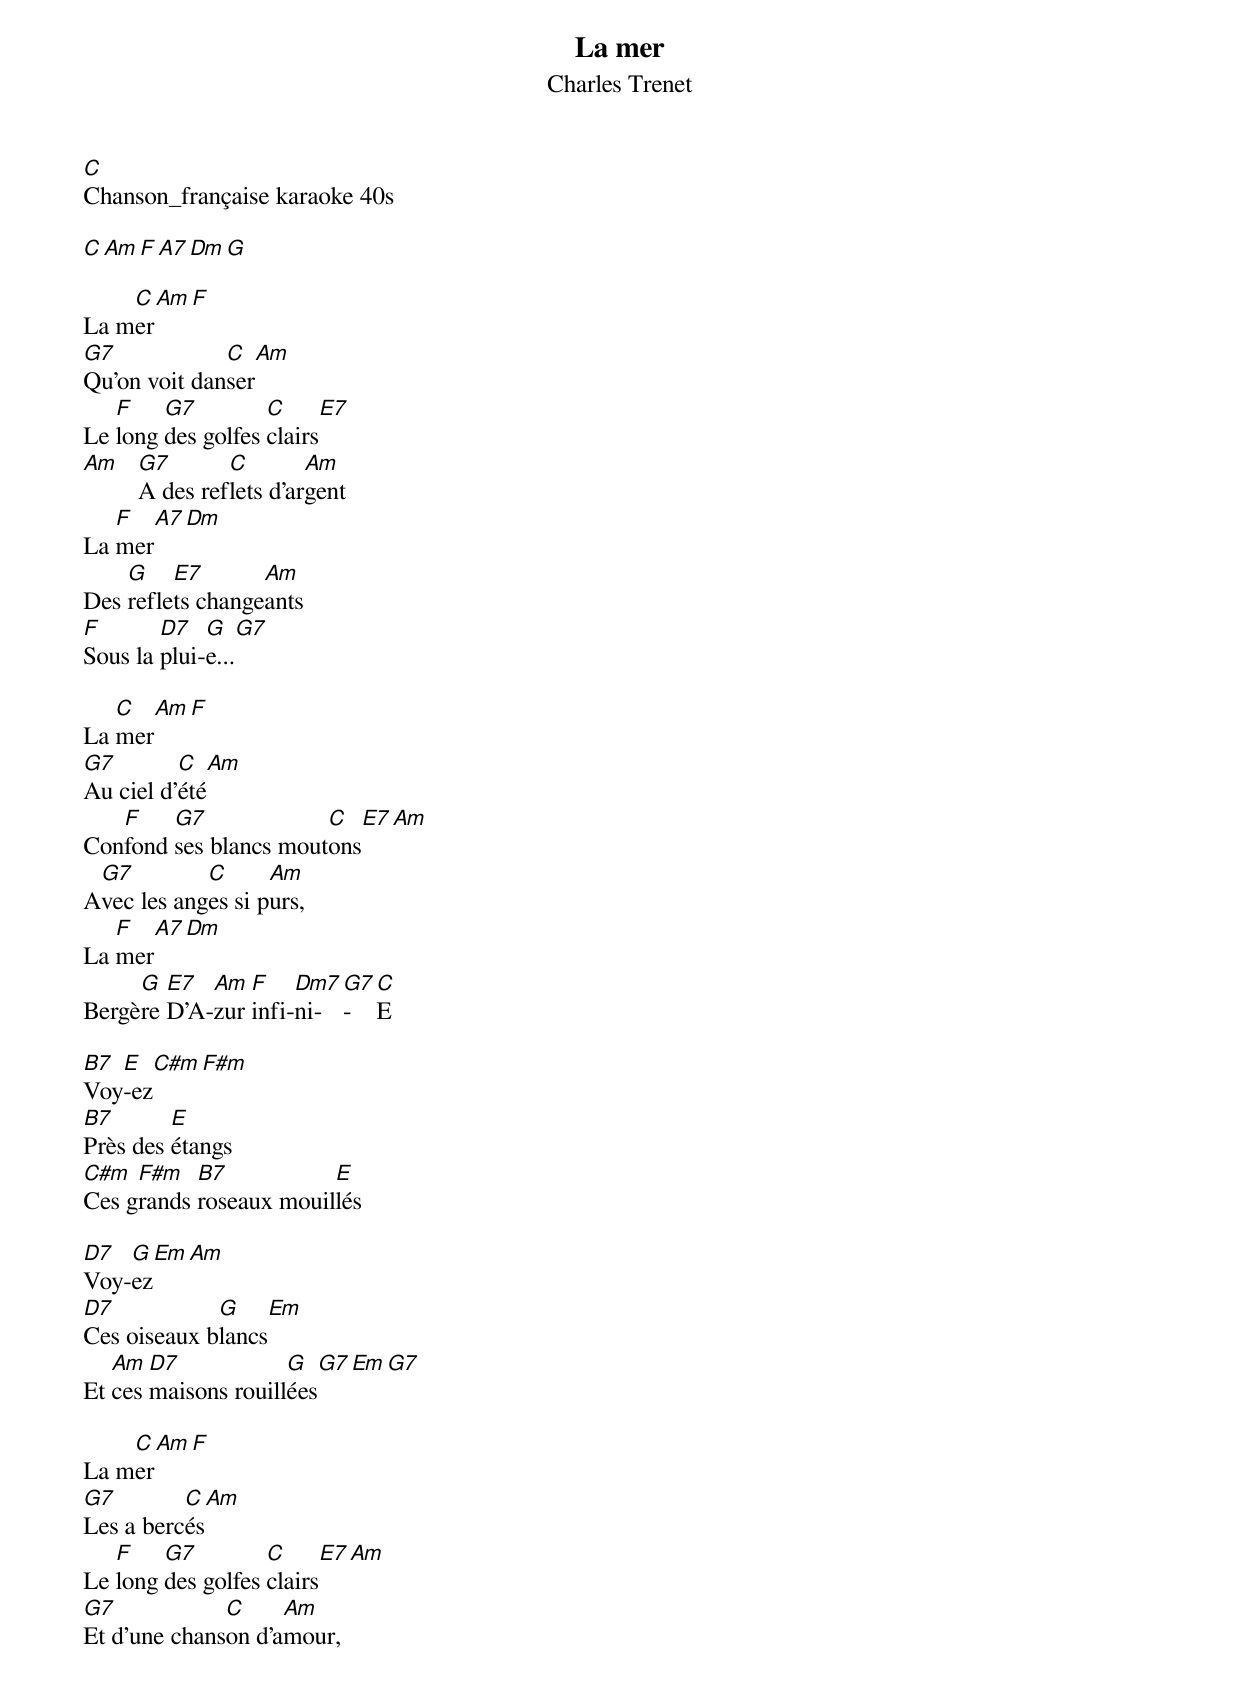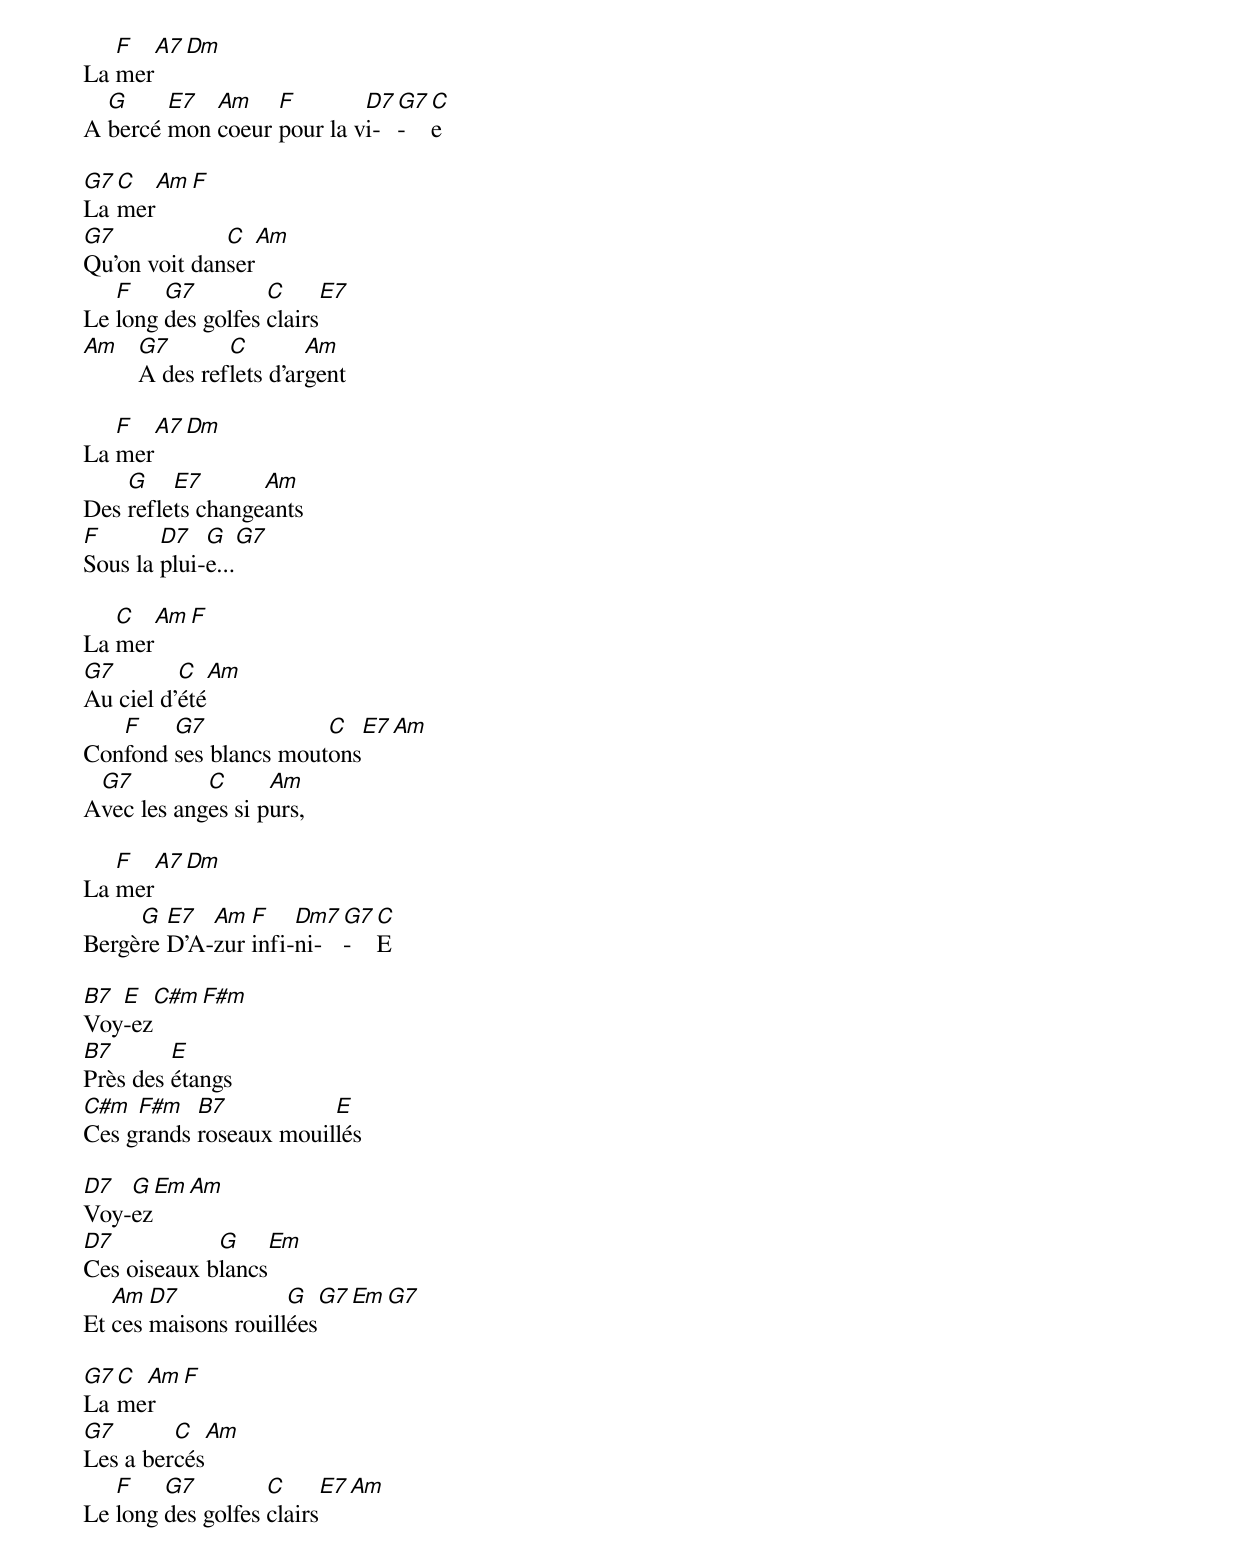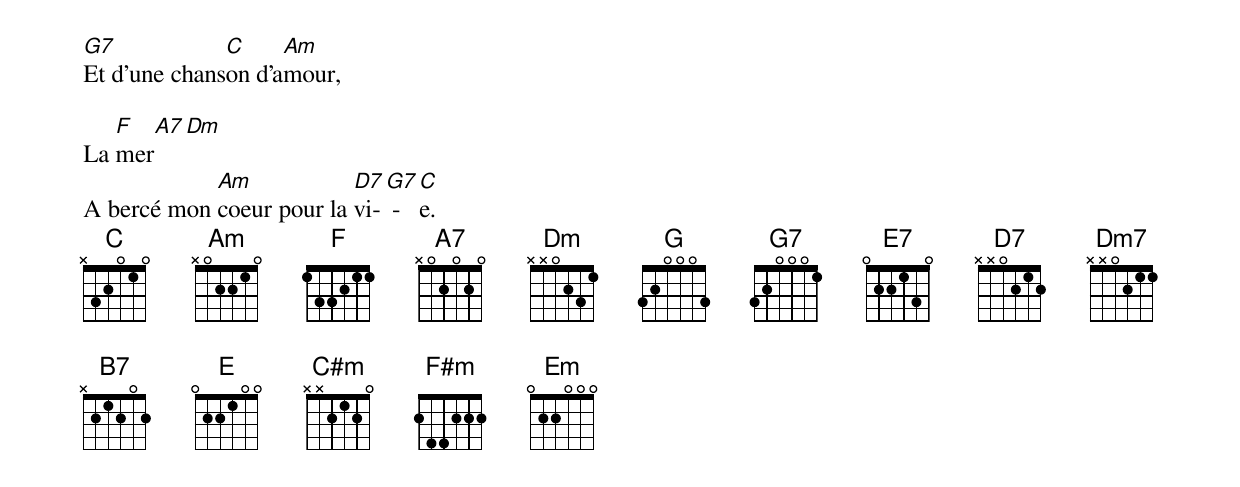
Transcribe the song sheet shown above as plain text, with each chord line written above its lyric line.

La mer
Charles Trenet
C
Chanson_française karaoke 40s

C   Am   F   A7   Dm   G

    C Am F
La mer
G7            C  Am
Qu'on voit danser
   F    G7         C     E7
Le long des golfes clairs
Am G7       C        Am
   A des reflets d'argent
   F   A7 Dm
La mer
    G    E7       Am
Des reflets changeants
F       D7   G   G7
Sous la plui-e...

   C  Am F
La mer
G7        C  Am
Au ciel d'été
   F    G7             C   E7 Am
Confond ses blancs moutons
 G7         C      Am
Avec les anges si purs,
   F   A7 Dm
La mer
     G  E7  Am  F    Dm7 G7 C
Bergère D'A-zur infi-ni- -  E

B7 E  C#m F#m
Voy-ez
B7       E
Près des étangs
C#m  F#m   B7           E
Ces grands roseaux mouillés

D7  G Em Am
Voy-ez
D7           G    Em
Ces oiseaux blancs
   Am  D7            G  G7 Em G7
Et ces maisons rouillées

    C Am F
La mer
G7        C  Am
Les a bercés
   F    G7         C     E7 Am
Le long des golfes clairs
G7            C     Am
Et d'une chanson d'amour,

   F   A7 Dm
La mer
  G     E7  Am    F        D7 G7 C
A bercé mon coeur pour la vi- -  e

G7 C  Am F
La mer
G7            C  Am
Qu'on voit danser
   F    G7         C     E7
Le long des golfes clairs
Am G7       C        Am
   A des reflets d'argent

   F   A7 Dm
La mer
    G    E7       Am
Des reflets changeants
F       D7   G   G7
Sous la plui-e...

   C  Am F
La mer
G7        C  Am
Au ciel d'été
   F    G7             C   E7 Am
Confond ses blancs moutons
 G7         C      Am
Avec les anges si purs,

   F   A7 Dm
La mer
     G  E7  Am  F    Dm7 G7 C
Bergère D'A-zur infi-ni- -  E

B7 E  C#m F#m
Voy-ez
B7       E
Près des étangs
C#m  F#m   B7           E
Ces grands roseaux mouillés

D7  G Em Am
Voy-ez
D7           G    Em
Ces oiseaux blancs
   Am  D7            G  G7 Em G7
Et ces maisons rouillées

G7 C Am F
La mer
G7       C  Am
Les a bercés
   F    G7         C     E7 Am
Le long des golfes clairs
G7            C     Am
Et d'une chanson d'amour,

   F   A7 Dm
La mer
            Am            D7 G7  C
A bercé mon coeur pour la vi- -  e.
